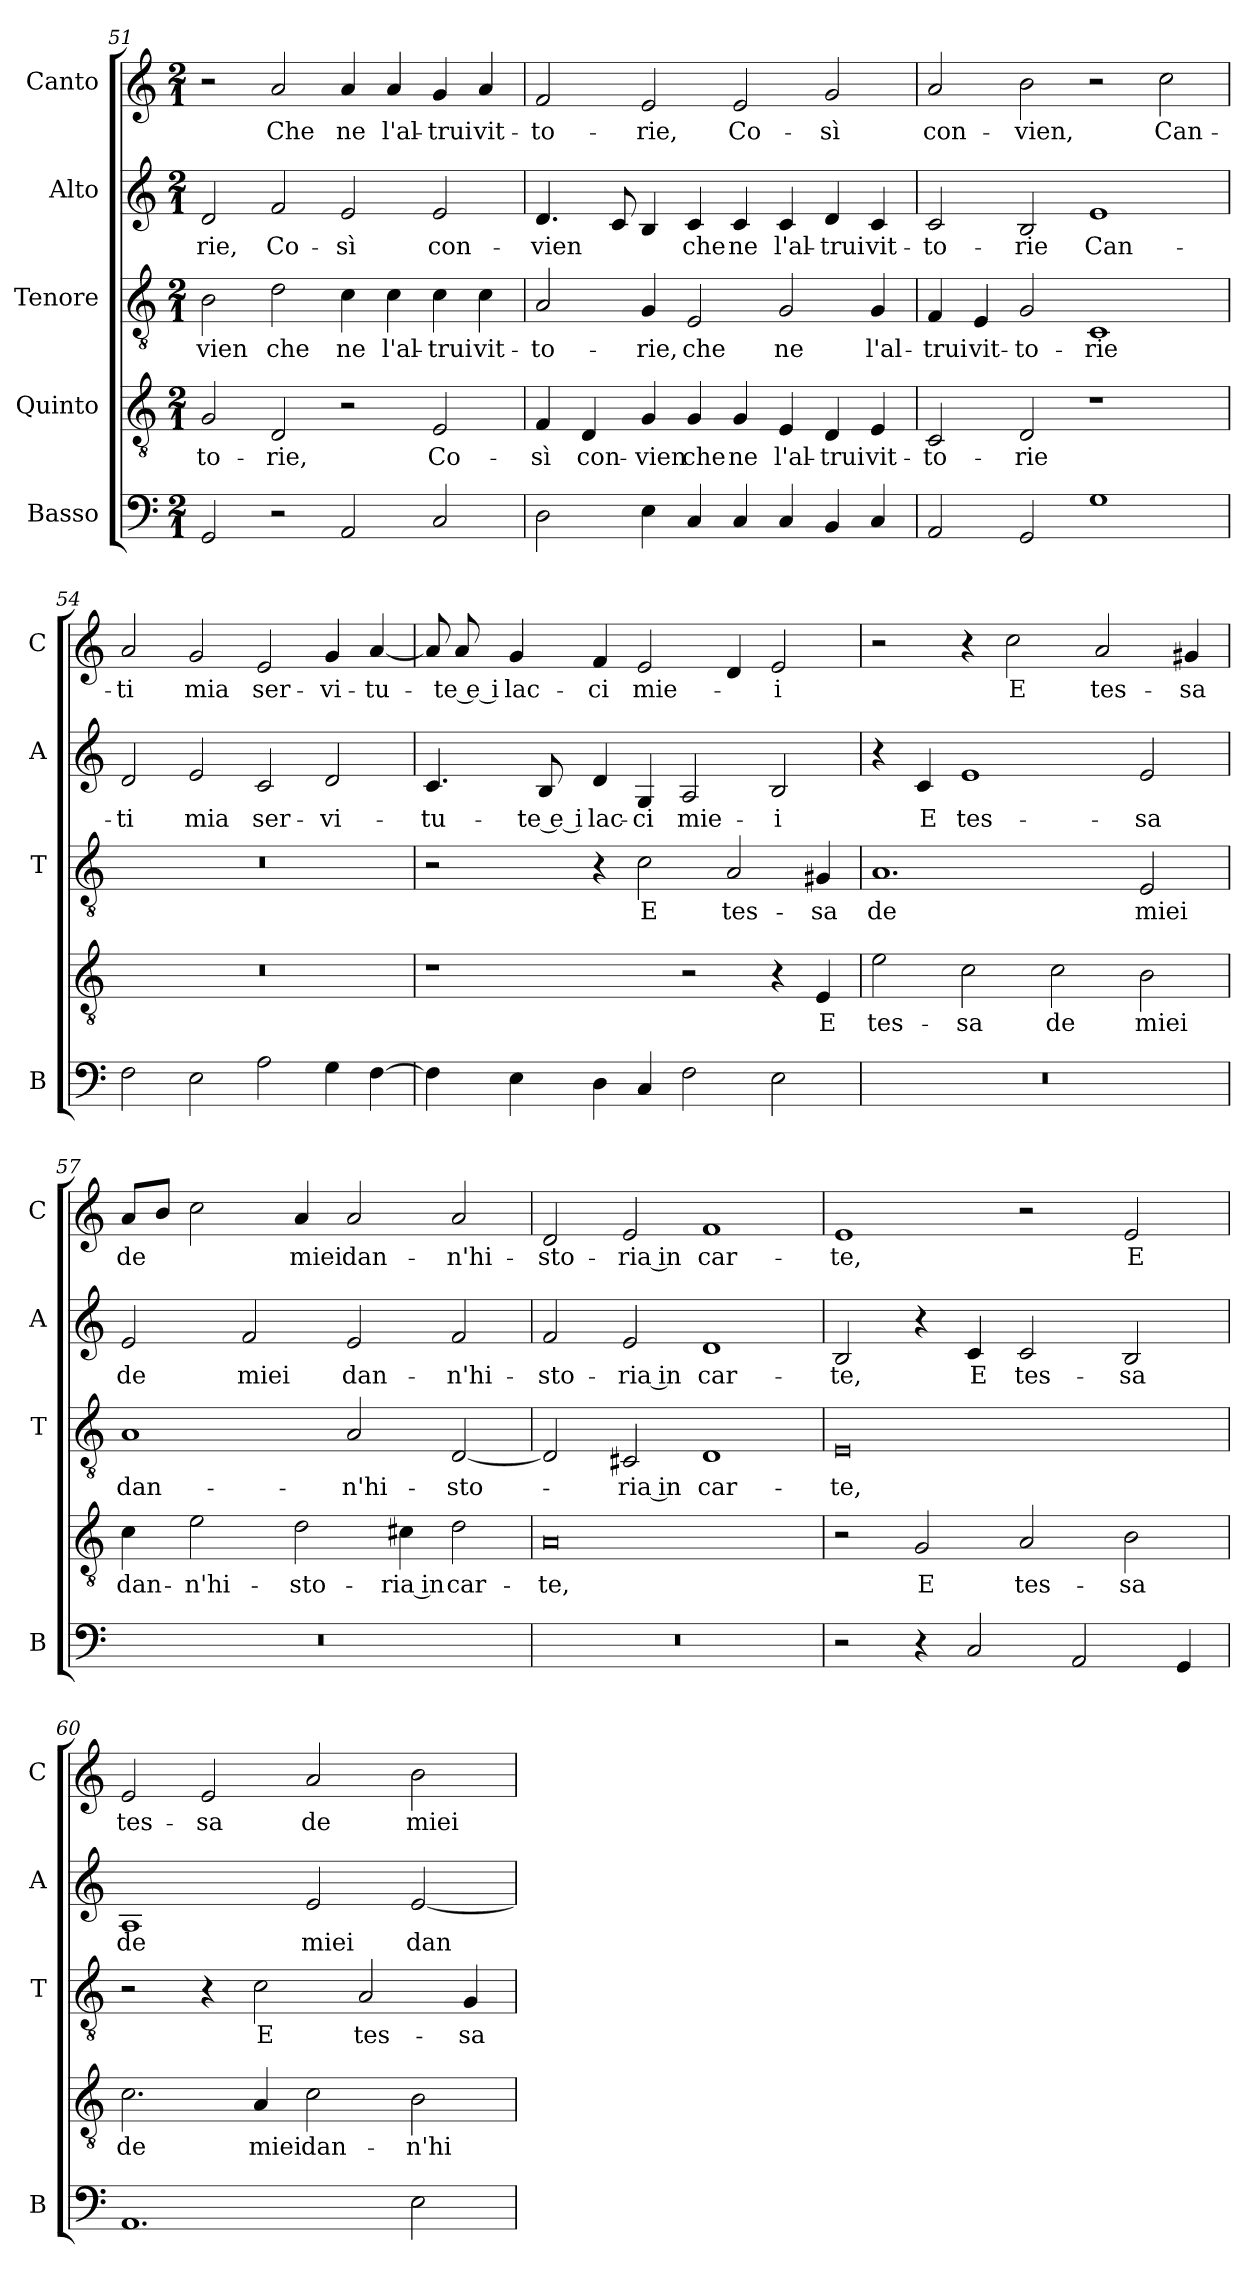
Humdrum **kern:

**kern	**kern	**text	**kern	**text	**kern	**text	**kern	**text
*part5	*part4	*part4	*part3	*part3	*part2	*part2	*part1	*part1
*staff5	*staff4	*staff4	*staff3	*staff3	*staff2	*staff2	*staff1	*staff1
*I"Basso	*I"Quinto	*	*I"Tenore	*	*I"Alto	*	*I"Canto	*
*I'B	*	*	*I'T	*	*I'A	*	*I'C	*
*clefF4	*clefGv2	*	*clefGv2	*	*clefG2	*	*clefG2	*
*k[]	*k[]	*	*k[]	*	*k[]	*	*k[]	*
*M2/1	*M2/1	*	*M2/1	*	*M2/1	*	*M2/1	*
=51	=51	=51	=51	=51	=51	=51	=51	=51
2GG	2G	-to-	2B	-vien	2d	-rie,	2r	.
2r	2D	-rie,	2d	che	2f	Co-	2a	Che
2AA	2r	.	4c	ne	2e	-sì	4a	ne
.	.	.	4c	l'al-	.	.	4a	l'al-
2C	2E	Co-	4c	-trui	2e	con-	4g	-trui
.	.	.	4c	vit-	.	.	4a	vit-
=52	=52	=52	=52	=52	=52	=52	=52	=52
2D	4F	-sì	2A	-to-	4.d	-vien	2f	-to-
.	4D	con-	.	.	.	.	.	.
.	.	.	.	.	8c	.	.	.
4E	4G	-vien	4G	-rie,	4B	.	2e	-rie,
4C	4G	che	2E	che	4c	che	.	.
4C	4G	ne	.	.	4c	ne	2e	Co-
4C	4E	l'al-	2G	ne	4c	l'al-	.	.
4BB	4D	-trui	.	.	4d	-trui	2g	-sì
4C	4E	vit-	4G	l'al-	4c	vit-	.	.
=53	=53	=53	=53	=53	=53	=53	=53	=53
2AA	2C	-to-	4F	-trui	2c	-to-	2a	con-
.	.	.	4E	vit-	.	.	.	.
2GG	2D	-rie	2G	-to-	2B	-rie	2b	-vien,
1G	1r	.	1C	-rie	1e	Can-	2r	.
.	.	.	.	.	.	.	2cc	Can-
=54	=54	=54	=54	=54	=54	=54	=54	=54
2F	0r	.	0r	.	2d	-ti	2a	-ti
2E	.	.	.	.	2e	mia	2g	mia
2A	.	.	.	.	2c	ser-	2e	ser-
4G	.	.	.	.	2d	-vi-	4g	-vi-
[4F	.	.	.	.	.	.	[4a	tu-
=55	=55	=55	=55	=55	=55	=55	=55	=55
4F]	1r	.	2r	.	4.c	-tu-	8a]	.
.	.	.	.	.	.	.	8a	-te e i
4E	.	.	.	.	.	.	4g	lac-
.	.	.	.	.	8B	-te e i	.	.
4D	.	.	4r	.	4d	lac-	4f	-ci
4C	.	.	2c	E	4G	-ci	2e	mie-
2F	2r	.	.	.	2A	mie-	.	.
.	.	.	2A	tes-	.	.	4d	.
2E	4r	.	.	.	2B	-i	2e	-i
.	4E	E	4G#X	-sa	.	.	.	.
=56	=56	=56	=56	=56	=56	=56	=56	=56
0r	2e	tes-	1.A	de	4r	.	2r	.
.	.	.	.	.	4c	E	.	.
.	2c	-sa	.	.	1e	tes-	4r	.
.	.	.	.	.	.	.	2cc	E
.	2c	de	.	.	.	.	.	.
.	.	.	.	.	.	.	2a	tes-
.	2B	miei	2E	miei	2e	-sa	.	.
.	.	.	.	.	.	.	4g#X	-sa
=57	=57	=57	=57	=57	=57	=57	=57	=57
0r	4c	dan-	1A	dan-	2e	de	8aL	de
.	.	.	.	.	.	.	8bJ	.
.	2e	-n'hi-	.	.	.	.	2cc	.
.	.	.	.	.	2f	miei	.	.
.	2d	-sto-	.	.	.	.	4a	miei
.	.	.	2A	-n'hi-	2e	dan-	2a	dan-
.	4c#X	-ria in	.	.	.	.	.	.
.	2d	car-	[2D	-sto-	2f	-n'hi-	2a	-n'hi-
=58	=58	=58	=58	=58	=58	=58	=58	=58
0r	0A	-te,	2D]	.	2f	-sto-	2d	-sto-
.	.	.	2C#X	-ria in	2e	-ria in	2e	-ria in
.	.	.	1D	car-	1d	car-	1f	car-
=59	=59	=59	=59	=59	=59	=59	=59	=59
2r	2r	.	0E	-te,	2B	-te,	1e	-te,
4r	2G	E	.	.	4r	.	.	.
2C	.	.	.	.	4c	E	.	.
.	2A	tes-	.	.	2c	tes-	2r	.
2AA	.	.	.	.	.	.	.	.
.	2B	-sa	.	.	2B	-sa	2e	E
4GG	.	.	.	.	.	.	.	.
=60	=60	=60	=60	=60	=60	=60	=60	=60
1.AA	2.c	de	2r	.	1A	de	2e	tes-
.	.	.	4r	.	.	.	2e	-sa
.	4A	miei	2c	E	.	.	.	.
.	2c	dan-	.	.	2e	miei	2a	de
.	.	.	2A	tes-	.	.	.	.
2E	2B	-n'hi-	.	.	[2e	dan-	2b	miei
.	.	.	4G	-sa	.	.	.	.
=	=	=	=	=	=	=	=	=
*-	*-	*-	*-	*-	*-	*-	*-	*-
